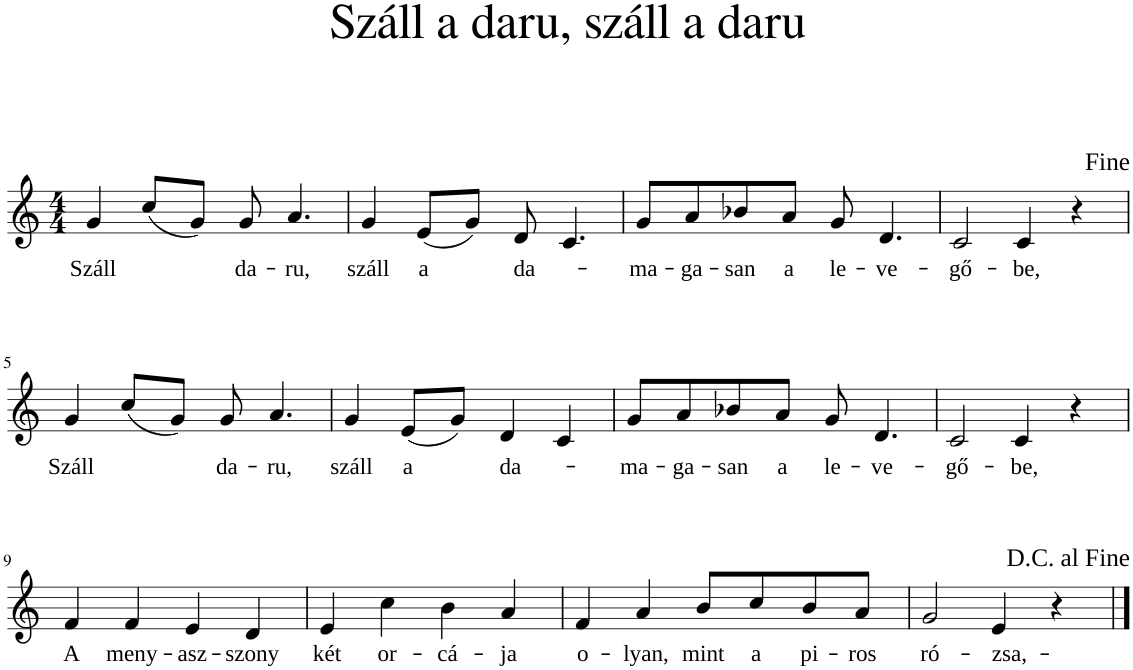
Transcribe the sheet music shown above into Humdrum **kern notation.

**kern	**text
*part1	*part1
*staff1	*staff1
*I"Piano	*
*I'Pno	*
*clefG2	*
*k[]	*
*M4/4	*
=1	=1
!	!LO:LY:b
4g/	Száll
(8cc/L	.
8g/J)	.
!	!LO:LY:b
8g/	da-
!	!LO:LY:b
4.a/	-ru,
=2	=2
!	!LO:LY:b
4g/	száll
!	!LO:LY:b
(8e/L	a
8g/J)	.
!	!LO:LY:b
8d/	da-
4.c/	.
=3	=3
!	!LO:LY:b
8g/L	ma-
!	!LO:LY:b
8a/	-ga-
!	!LO:LY:b
8b-X/	-san
!	!LO:LY:b
8a/J	a
!	!LO:LY:b
8g/	le-
!	!LO:LY:b
4.d/	-ve-
=4	=4
!	!LO:LY:b
2c/	-gő-
!	!LO:LY:b
4c/	-be,
4r	.
!LO:TX:a:t=<font face="Times New Roman"/>Fine	!
!!LO:LB:g=z
=5	=5
!	!LO:LY:b
4g/	Száll
(8cc/L	.
8g/J)	.
!	!LO:LY:b
8g/	da-
!	!LO:LY:b
4.a/	-ru,
=6	=6
!	!LO:LY:b
4g/	száll
!	!LO:LY:b
(8e/L	a
8g/J)	.
!	!LO:LY:b
4d/	da-
4c/	.
=7	=7
!	!LO:LY:b
8g/L	ma-
!	!LO:LY:b
8a/	-ga-
!	!LO:LY:b
8b-X/	-san
!	!LO:LY:b
8a/J	a
!	!LO:LY:b
8g/	le-
!	!LO:LY:b
4.d/	-ve-
=8	=8
!	!LO:LY:b
2c/	-gő-
!	!LO:LY:b
4c/	-be,
4r	.
!!LO:LB:g=z
=9	=9
!	!LO:LY:b
4f/	A
!	!LO:LY:b
4f/	meny-
!	!LO:LY:b
4e/	-asz-
!	!LO:LY:b
4d/	-szony
=10	=10
!	!LO:LY:b
4e/	két
!	!LO:LY:b
4cc\	or-
!	!LO:LY:b
4b\	-cá-
!	!LO:LY:b
4a/	-ja
=11	=11
!	!LO:LY:b
4f/	o-
!	!LO:LY:b
4a/	-lyan,
!	!LO:LY:b
8b/L	mint
!	!LO:LY:b
8cc/	a
!	!LO:LY:b
8b/	pi-
!	!LO:LY:b
8a/J	-ros
=12	=12
!	!LO:LY:b
2g/	ró-
!	!LO:LY:b
4e/	-zsa,-
4r	.
!LO:TX:a:t=<font face="Times New Roman"/>D.C. al Fine	!
==	==
*-	*-
